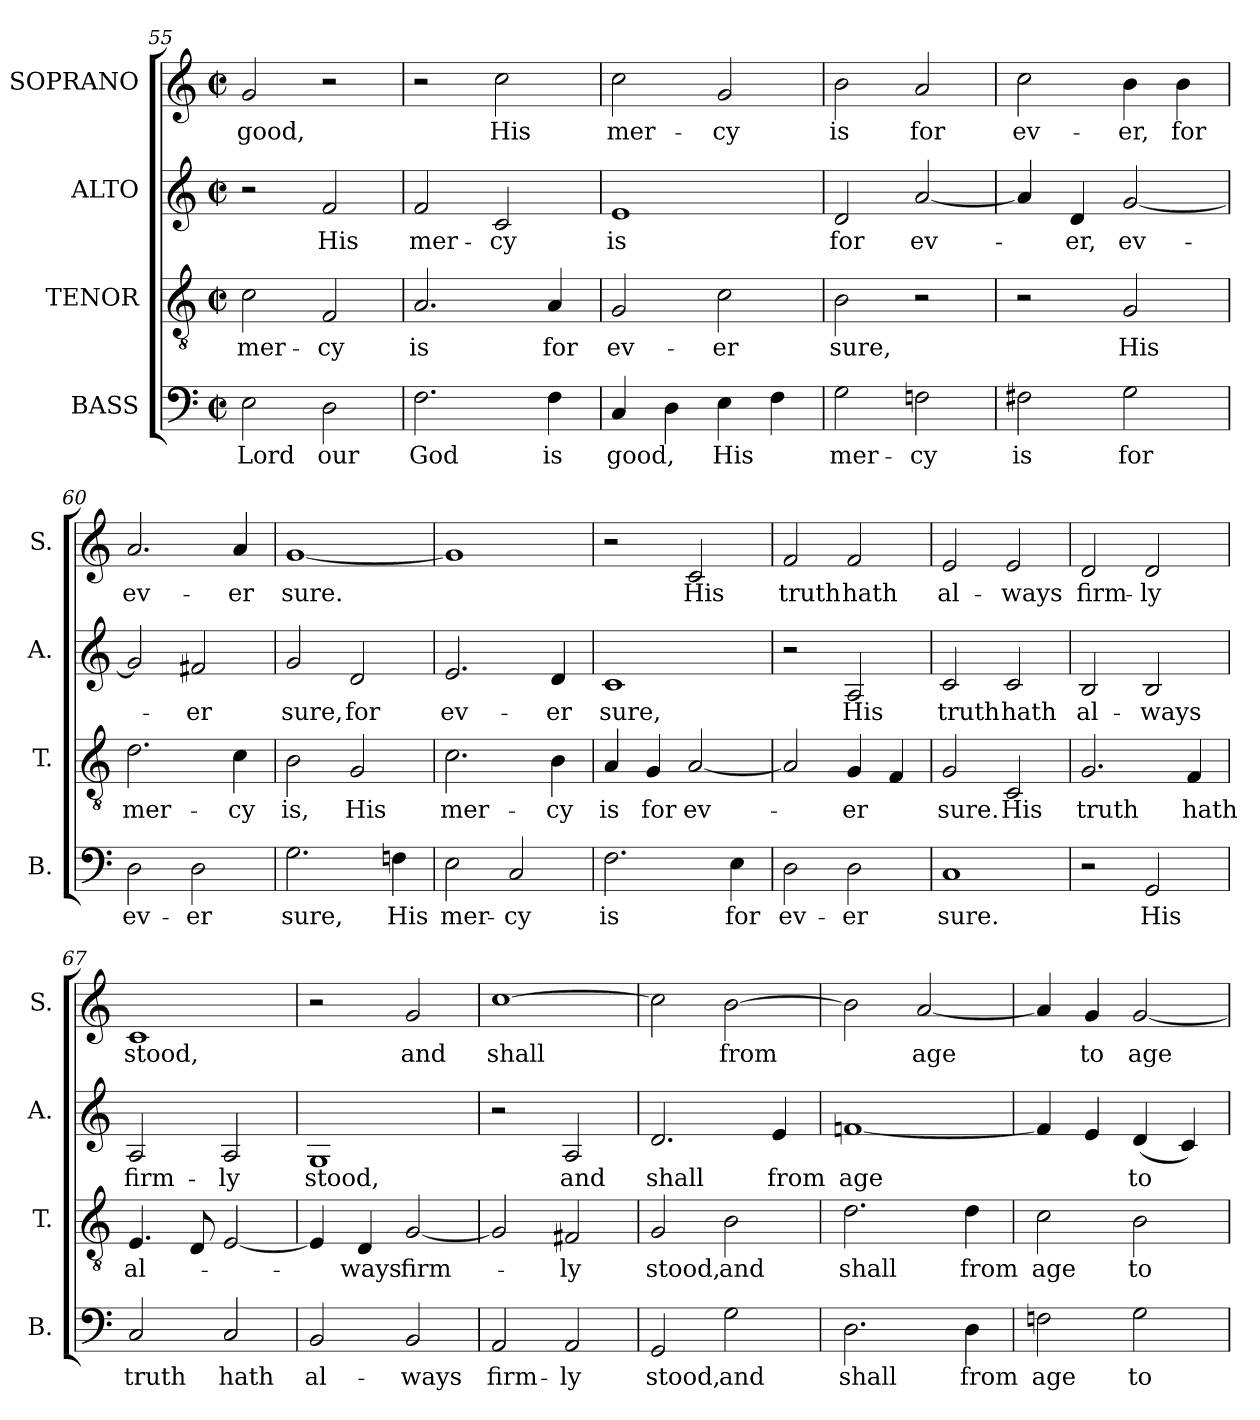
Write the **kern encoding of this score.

**kern	**text	**kern	**text	**kern	**text	**kern	**text
*part4	*part4	*part3	*part3	*part2	*part2	*part1	*part1
*staff4	*staff4	*staff3	*staff3	*staff2	*staff2	*staff1	*staff1
*I"BASS	*	*I"TENOR	*	*I"ALTO	*	*I"SOPRANO	*
*I'B.	*	*I'T.	*	*I'A.	*	*I'S.	*
*clefF4	*	*clefGv2	*	*clefG2	*	*clefG2	*
*	*	*ITrd7c12	*	*	*	*	*
*k[]	*	*k[]	*	*k[]	*	*k[]	*
*C:	*	*C:	*	*C:	*	*C:	*
*M2/2	*	*M2/2	*	*M2/2	*	*M2/2	*
*met(c|)	*	*met(c|)	*	*met(c|)	*	*met(c|)	*
=55	=55	=55	=55	=55	=55	=55	=55
!	!LO:LY:b	!	!LO:LY:b	!	!	!	!LO:LY:b
2E\	Lord	2C\	mer-	2r	.	2g/	good,
!	!LO:LY:b	!	!LO:LY:b	!	!LO:LY:b	!	!
2D\	our	2FF/	-cy	2f/	His	2r	.
=56	=56	=56	=56	=56	=56	=56	=56
!	!LO:LY:b	!	!LO:LY:b	!	!LO:LY:b	!	!
2.F\	God	2.AA/	is	2f/	mer-	2r	.
!	!	!	!	!	!LO:LY:b	!	!LO:LY:b
.	.	.	.	2c/	-cy	2cc\	His
!	!LO:LY:b	!	!LO:LY:b	!	!	!	!
4F\	is	4AA/	for	.	.	.	.
=57	=57	=57	=57	=57	=57	=57	=57
!	!LO:LY:b	!	!LO:LY:b	!	!LO:LY:b	!	!LO:LY:b
4C/	good,	2GG/	ev-	1e	is	2cc\	mer-
4D\	.	.	.	.	.	.	.
!	!LO:LY:b	!	!LO:LY:b	!	!	!	!LO:LY:b
4E\	His	2C\	-er	.	.	2g/	-cy
4F\	.	.	.	.	.	.	.
=58	=58	=58	=58	=58	=58	=58	=58
!	!LO:LY:b	!	!LO:LY:b	!	!LO:LY:b	!	!LO:LY:b
2G\	mer-	2BB\	sure,	2d/	for	2b\	is
!	!LO:LY:b	!	!	!	!LO:LY:b	!	!LO:LY:b
2Fn\	-cy	2r	.	[<2a/	ev-	2a/	for
=59	=59	=59	=59	=59	=59	=59	=59
!	!LO:LY:b	!	!	!	!	!	!LO:LY:b
2F#X\	is	2r	.	4a/]	.	2cc\	ev-
!	!	!	!	!	!LO:LY:b	!	!
.	.	.	.	4d/	-er,	.	.
!	!LO:LY:b	!	!LO:LY:b	!	!LO:LY:b	!	!LO:LY:b
2G\	for	2GG/	His	[<2g/	ev-	4b\	-er,
!	!	!	!	!	!	!	!LO:LY:b
.	.	.	.	.	.	4b\	for
!!LO:LB:g=z
=60	=60	=60	=60	=60	=60	=60	=60
!	!LO:LY:b	!	!LO:LY:b	!	!	!	!LO:LY:b
2D\	ev-	2.D\	mer-	2g/]	.	2.a/	ev-
!	!LO:LY:b	!	!	!	!LO:LY:b	!	!
2D\	-er	.	.	2f#X/	-er	.	.
!	!	!	!LO:LY:b	!	!	!	!LO:LY:b
.	.	4C\	-cy	.	.	4a/	-er
=61	=61	=61	=61	=61	=61	=61	=61
!	!LO:LY:b	!	!LO:LY:b	!	!LO:LY:b	!	!LO:LY:b
2.G\	sure,	2BB\	is,	2g/	sure,	[<1g	sure.
!	!	!	!LO:LY:b	!	!LO:LY:b	!	!
.	.	2GG/	His	2d/	for	.	.
!	!LO:LY:b	!	!	!	!	!	!
4Fn\	His	.	.	.	.	.	.
=62	=62	=62	=62	=62	=62	=62	=62
!	!LO:LY:b	!	!LO:LY:b	!	!LO:LY:b	!	!
2E\	mer-	2.C\	mer-	2.e/	ev-	1g]	.
!	!LO:LY:b	!	!	!	!	!	!
2C/	-cy	.	.	.	.	.	.
!	!	!	!LO:LY:b	!	!LO:LY:b	!	!
.	.	4BB\	-cy	4d/	-er	.	.
=63	=63	=63	=63	=63	=63	=63	=63
!	!LO:LY:b	!	!LO:LY:b	!	!LO:LY:b	!	!
2.F\	is	4AA/	is	1c	sure,	2r	.
!	!	!	!LO:LY:b	!	!	!	!
.	.	4GG/	for	.	.	.	.
!	!	!	!LO:LY:b	!	!	!	!LO:LY:b
.	.	[<2AA/	ev-	.	.	2c/	His
!	!LO:LY:b	!	!	!	!	!	!
4E\	for	.	.	.	.	.	.
=64	=64	=64	=64	=64	=64	=64	=64
!	!LO:LY:b	!	!	!	!	!	!LO:LY:b
2D\	ev-	2AA/]	.	2r	.	2f/	truth
!	!LO:LY:b	!	!LO:LY:b	!	!LO:LY:b	!	!LO:LY:b
2D\	-er	4GG/	-er	2A/	His	2f/	hath
.	.	4FF/	.	.	.	.	.
=65	=65	=65	=65	=65	=65	=65	=65
!	!LO:LY:b	!	!LO:LY:b	!	!LO:LY:b	!	!LO:LY:b
1C	sure.	2GG/	sure.	2c/	truth	2e/	al-
!	!	!	!LO:LY:b	!	!LO:LY:b	!	!LO:LY:b
.	.	2CC/	His	2c/	hath	2e/	-ways
!!LO:LB:g=z
=66	=66	=66	=66	=66	=66	=66	=66
!	!	!	!LO:LY:b	!	!LO:LY:b	!	!LO:LY:b
2r	.	2.GG/	truth	2B/	al-	2d/	firm-
!	!LO:LY:b	!	!	!	!LO:LY:b	!	!LO:LY:b
2GG/	His	.	.	2B/	-ways	2d/	-ly
!	!	!	!LO:LY:b	!	!	!	!
.	.	4FF/	hath	.	.	.	.
=67	=67	=67	=67	=67	=67	=67	=67
!	!LO:LY:b	!	!LO:LY:b	!	!LO:LY:b	!	!LO:LY:b
2C/	truth	4.EE/	al-	2A/	firm-	1c	stood,
.	.	8DD/	.	.	.	.	.
!	!LO:LY:b	!	!	!	!LO:LY:b	!	!
2C/	hath	[<2EE/	.	2A/	-ly	.	.
=68	=68	=68	=68	=68	=68	=68	=68
!	!LO:LY:b	!	!	!	!LO:LY:b	!	!
2BB/	al-	4EE/]	.	1G	stood,	2r	.
!	!	!	!LO:LY:b	!	!	!	!
.	.	4DD/	-ways	.	.	.	.
!	!LO:LY:b	!	!LO:LY:b	!	!	!	!LO:LY:b
2BB/	-ways	[<2GG/	firm-	.	.	2g/	and
=69	=69	=69	=69	=69	=69	=69	=69
!	!LO:LY:b	!	!	!	!	!	!LO:LY:b
2AA/	firm-	2GG/]	.	2r	.	[>1cc	shall
!	!LO:LY:b	!	!LO:LY:b	!	!LO:LY:b	!	!
2AA/	-ly	2FF#X/	-ly	2A/	and	.	.
=70	=70	=70	=70	=70	=70	=70	=70
!	!LO:LY:b	!	!LO:LY:b	!	!LO:LY:b	!	!
2GG/	stood,	2GG/	stood,	2.d/	shall	2cc\]	.
!	!LO:LY:b	!	!LO:LY:b	!	!	!	!LO:LY:b
2G\	and	2BB\	and	.	.	[>2b\	from
!	!	!	!	!	!LO:LY:b	!	!
.	.	.	.	4e/	from	.	.
=71	=71	=71	=71	=71	=71	=71	=71
!	!LO:LY:b	!	!LO:LY:b	!	!LO:LY:b	!	!
2.D\	shall	2.D\	shall	[<1fn	age	2b\]	.
!	!	!	!	!	!	!	!LO:LY:b
.	.	.	.	.	.	[<2a/	age
!	!LO:LY:b	!	!LO:LY:b	!	!	!	!
4D\	from	4D\	from	.	.	.	.
!!LO:PB:g=z
=72	=72	=72	=72	=72	=72	=72	=72
!	!LO:LY:b	!	!LO:LY:b	!	!	!	!
2Fn\	age	2C\	age	4f/]	.	4a/]	.
!	!	!	!	!	!	!	!LO:LY:b
.	.	.	.	4e/	.	4g/	to
!	!LO:LY:b	!	!LO:LY:b	!	!LO:LY:b	!	!LO:LY:b
2G\	to	2BB\	to	(<4d/	to	[<2g/	age
.	.	.	.	4c/)	.	.	.
=	=	=	=	=	=	=	=
*-	*-	*-	*-	*-	*-	*-	*-
